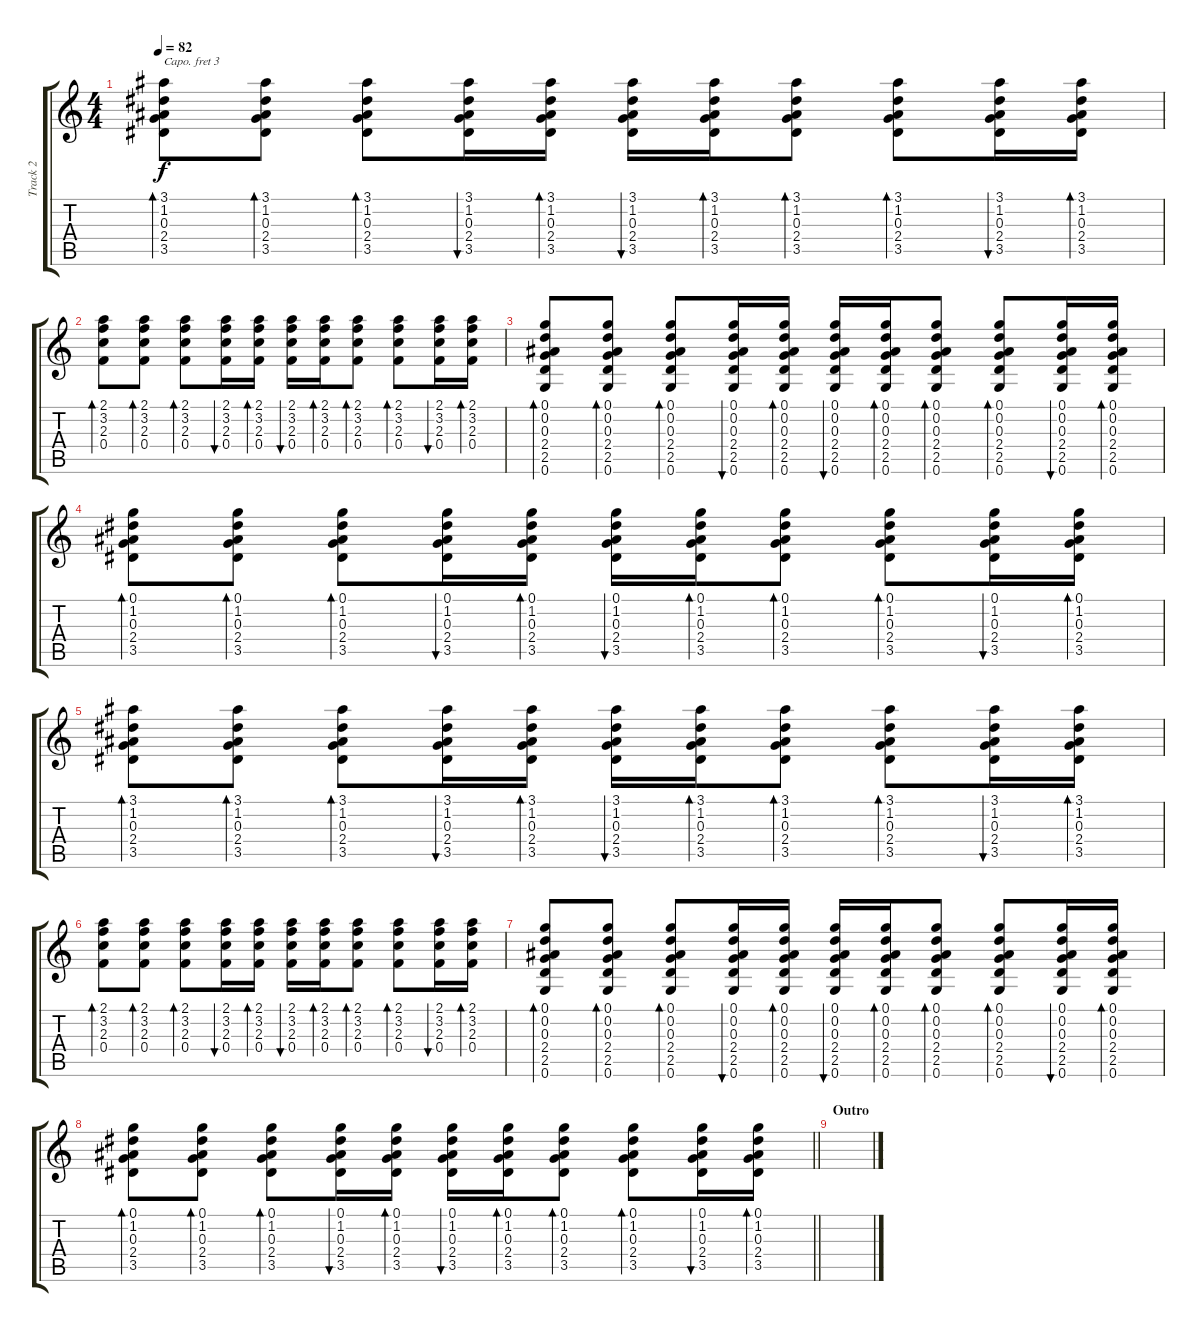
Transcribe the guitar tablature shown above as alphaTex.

\track ("Track 2" "Track 2") {instrument overdrivenguitar}
\staff {score tabs}
\capo 3
\tuning (E4 B3 G3 D3 A2 E2) {hide}
\ts (4 4)
\tempo 82
\clef g2
\ks c
(3.1 1.2 0.3 2.4 3.5).8{bd 30 dy f} (3.1 1.2 0.3 2.4 3.5).8{bd 30} (3.1 1.2 0.3 2.4 3.5).8{bd 30} (3.1 1.2 0.3 2.4 3.5).16{bu 30} (3.1 1.2 0.3 2.4 3.5).16{bd 30} (3.1 1.2 0.3 2.4 3.5).16{bu 30} (3.1 1.2 0.3 2.4 3.5).16{bd 30} (3.1 1.2 0.3 2.4 3.5).8{bd 30} (3.1 1.2 0.3 2.4 3.5).8{bd 30} (3.1 1.2 0.3 2.4 3.5).16{bu 30} (3.1 1.2 0.3 2.4 3.5).16{bd 30} |
(2.1 3.2 2.3 0.4).8{bd 30} (2.1 3.2 2.3 0.4).8{bd 30} (2.1 3.2 2.3 0.4).8{bd 30} (2.1 3.2 2.3 0.4).16{bu 30} (2.1 3.2 2.3 0.4).16{bd 30} (2.1 3.2 2.3 0.4).16{bu 30} (2.1 3.2 2.3 0.4).16{bd 30} (2.1 3.2 2.3 0.4).8{bd 30} (2.1 3.2 2.3 0.4).8{bd 30} (2.1 3.2 2.3 0.4).16{bu 30} (2.1 3.2 2.3 0.4).16{bd 30} |
(0.1 0.2 0.3 2.4 2.5 0.6).8{bd 30} (0.1 0.2 0.3 2.4 2.5 0.6).8{bd 30} (0.1 0.2 0.3 2.4 2.5 0.6).8{bd 30} (0.1 0.2 0.3 2.4 2.5 0.6).16{bu 30} (0.1 0.2 0.3 2.4 2.5 0.6).16{bd 30} (0.1 0.2 0.3 2.4 2.5 0.6).16{bu 30} (0.1 0.2 0.3 2.4 2.5 0.6).16{bd 30} (0.1 0.2 0.3 2.4 2.5 0.6).8{bd 30} (0.1 0.2 0.3 2.4 2.5 0.6).8{bd 30} (0.1 0.2 0.3 2.4 2.5 0.6).16{bu 30} (0.1 0.2 0.3 2.4 2.5 0.6).16{bd 30} |
(0.1 1.2 0.3 2.4 3.5).8{bd 30} (0.1 1.2 0.3 2.4 3.5).8{bd 30} (0.1 1.2 0.3 2.4 3.5).8{bd 30} (0.1 1.2 0.3 2.4 3.5).16{bu 30} (0.1 1.2 0.3 2.4 3.5).16{bd 30} (0.1 1.2 0.3 2.4 3.5).16{bu 30} (0.1 1.2 0.3 2.4 3.5).16{bd 30} (0.1 1.2 0.3 2.4 3.5).8{bd 30} (0.1 1.2 0.3 2.4 3.5).8{bd 30} (0.1 1.2 0.3 2.4 3.5).16{bu 30} (0.1 1.2 0.3 2.4 3.5).16{bd 30} |
(3.1 1.2 0.3 2.4 3.5).8{bd 30} (3.1 1.2 0.3 2.4 3.5).8{bd 30} (3.1 1.2 0.3 2.4 3.5).8{bd 30} (3.1 1.2 0.3 2.4 3.5).16{bu 30} (3.1 1.2 0.3 2.4 3.5).16{bd 30} (3.1 1.2 0.3 2.4 3.5).16{bu 30} (3.1 1.2 0.3 2.4 3.5).16{bd 30} (3.1 1.2 0.3 2.4 3.5).8{bd 30} (3.1 1.2 0.3 2.4 3.5).8{bd 30} (3.1 1.2 0.3 2.4 3.5).16{bu 30} (3.1 1.2 0.3 2.4 3.5).16{bd 30} |
(2.1 3.2 2.3 0.4).8{bd 30} (2.1 3.2 2.3 0.4).8{bd 30} (2.1 3.2 2.3 0.4).8{bd 30} (2.1 3.2 2.3 0.4).16{bu 30} (2.1 3.2 2.3 0.4).16{bd 30} (2.1 3.2 2.3 0.4).16{bu 30} (2.1 3.2 2.3 0.4).16{bd 30} (2.1 3.2 2.3 0.4).8{bd 30} (2.1 3.2 2.3 0.4).8{bd 30} (2.1 3.2 2.3 0.4).16{bu 30} (2.1 3.2 2.3 0.4).16{bd 30} |
(0.1 0.2 0.3 2.4 2.5 0.6).8{bd 30} (0.1 0.2 0.3 2.4 2.5 0.6).8{bd 30} (0.1 0.2 0.3 2.4 2.5 0.6).8{bd 30} (0.1 0.2 0.3 2.4 2.5 0.6).16{bu 30} (0.1 0.2 0.3 2.4 2.5 0.6).16{bd 30} (0.1 0.2 0.3 2.4 2.5 0.6).16{bu 30} (0.1 0.2 0.3 2.4 2.5 0.6).16{bd 30} (0.1 0.2 0.3 2.4 2.5 0.6).8{bd 30} (0.1 0.2 0.3 2.4 2.5 0.6).8{bd 30} (0.1 0.2 0.3 2.4 2.5 0.6).16{bu 30} (0.1 0.2 0.3 2.4 2.5 0.6).16{bd 30} |
\barLineRight lightlight
(0.1 1.2 0.3 2.4 3.5).8{bd 30} (0.1 1.2 0.3 2.4 3.5).8{bd 30} (0.1 1.2 0.3 2.4 3.5).8{bd 30} (0.1 1.2 0.3 2.4 3.5).16{bu 30} (0.1 1.2 0.3 2.4 3.5).16{bd 30} (0.1 1.2 0.3 2.4 3.5).16{bu 30} (0.1 1.2 0.3 2.4 3.5).16{bd 30} (0.1 1.2 0.3 2.4 3.5).8{bd 30} (0.1 1.2 0.3 2.4 3.5).8{bd 30} (0.1 1.2 0.3 2.4 3.5).16{bu 30} (0.1 1.2 0.3 2.4 3.5).16{bd 30} |
\section ("" "Outro")
